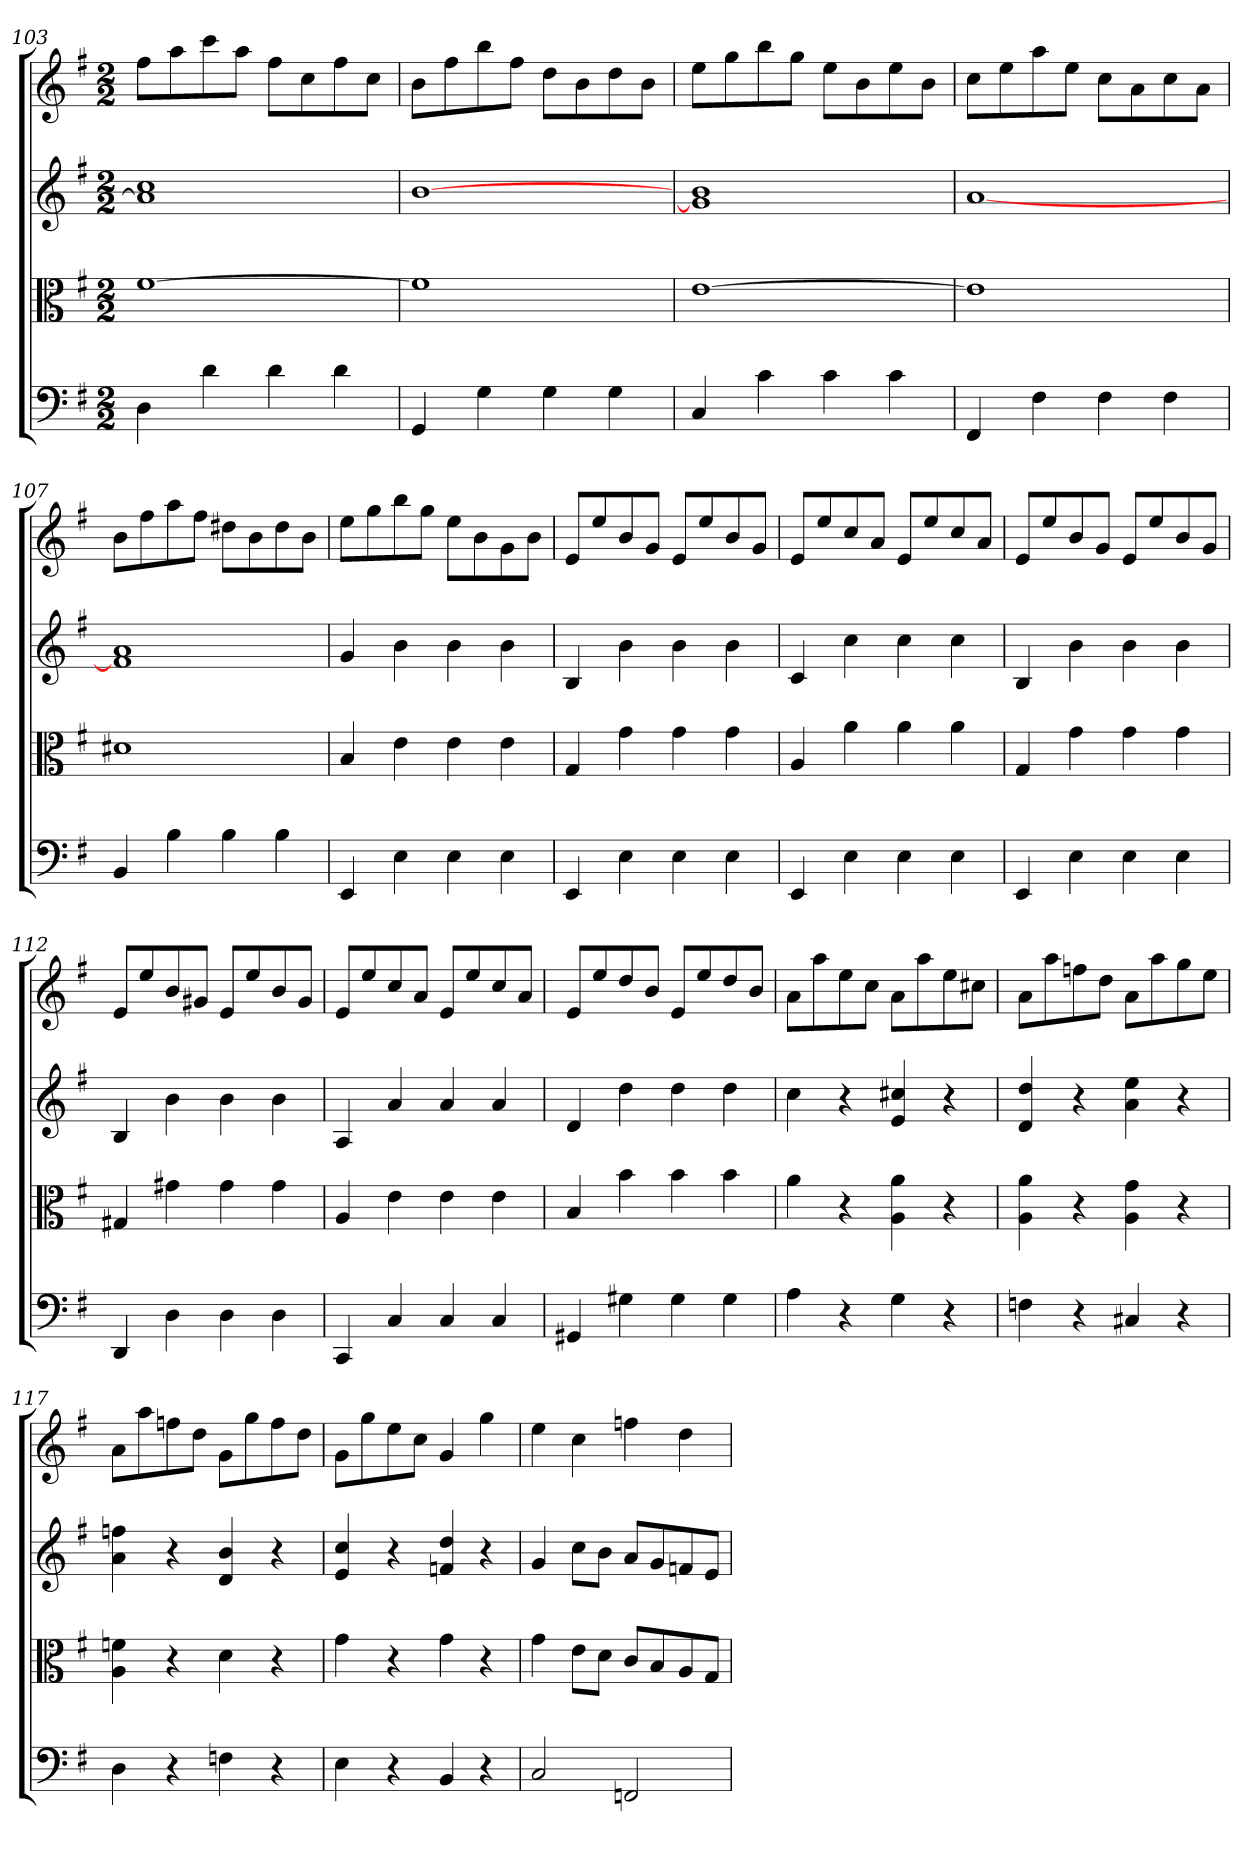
**kern	**kern	**kern	**kern
*part4	*part3	*part2	*part1
*staff4	*staff3	*staff2	*staff1
*clefF4	*clefC3	*	*
*k[f#]	*k[f#]	*k[f#]	*k[f#]
*G:	*G:	*G:	*G:
*M2/2	*M2/2	*M2/2	*M2/2
=103	=103	=103	=103
4D	[1f#	1a] 1cc	8ff#L
.	.	.	8aa
4d	.	.	8ccc
.	.	.	8aaJ
4d	.	.	8ff#L
.	.	.	8cc
4d	.	.	8ff#
.	.	.	8ccJ
=104	=104	=104	=104
4GG	1f#]	[1b	8bL
.	.	.	8ff#
4G	.	.	8bb
.	.	.	8ff#J
4G	.	.	8ddL
.	.	.	8b
4G	.	.	8dd
.	.	.	8bJ
=105	=105	=105	=105
4C	[1e	1g] 1b	8eeL
.	.	.	8gg
4c	.	.	8bb
.	.	.	8ggJ
4c	.	.	8eeL
.	.	.	8b
4c	.	.	8ee
.	.	.	8bJ
=106	=106	=106	=106
4FF#	1e]	[1a	8ccL
.	.	.	8ee
4F#	.	.	8aa
.	.	.	8eeJ
4F#	.	.	8ccL
.	.	.	8a
4F#	.	.	8cc
.	.	.	8aJ
=107	=107	=107	=107
4BB	1d#X	1f#] 1a	8bL
.	.	.	8ff#
4B	.	.	8aa
.	.	.	8ff#J
4B	.	.	8dd#XL
.	.	.	8b
4B	.	.	8dd#
.	.	.	8bJ
=108	=108	=108	=108
4EE	4B	4g	8eeL
.	.	.	8gg
4E	4e	4b	8bb
.	.	.	8ggJ
4E	4e	4b	8eeL
.	.	.	8b
4E	4e	4b	8g
.	.	.	8bJ
=109	=109	=109	=109
4EE	4G	4B	8eL
.	.	.	8ee
4E	4g	4b	8b
.	.	.	8gJ
4E	4g	4b	8eL
.	.	.	8ee
4E	4g	4b	8b
.	.	.	8gJ
=110	=110	=110	=110
4EE	4A	4c	8eL
.	.	.	8ee
4E	4a	4cc	8cc
.	.	.	8aJ
4E	4a	4cc	8eL
.	.	.	8ee
4E	4a	4cc	8cc
.	.	.	8aJ
=111	=111	=111	=111
4EE	4G	4B	8eL
.	.	.	8ee
4E	4g	4b	8b
.	.	.	8gJ
4E	4g	4b	8eL
.	.	.	8ee
4E	4g	4b	8b
.	.	.	8gJ
=112	=112	=112	=112
4DD	4G#X	4B	8eL
.	.	.	8ee
4D	4g#X	4b	8b
.	.	.	8g#XJ
4D	4g#	4b	8eL
.	.	.	8ee
4D	4g#	4b	8b
.	.	.	8g#J
=113	=113	=113	=113
4CC	4A	4A	8eL
.	.	.	8ee
4C	4e	4a	8cc
.	.	.	8aJ
4C	4e	4a	8eL
.	.	.	8ee
4C	4e	4a	8cc
.	.	.	8aJ
=114	=114	=114	=114
4GG#X	4B	4d	8eL
.	.	.	8ee
4G#X	4b	4dd	8dd
.	.	.	8bJ
4G#	4b	4dd	8eL
.	.	.	8ee
4G#	4b	4dd	8dd
.	.	.	8bJ
=115	=115	=115	=115
4A	4a	4cc	8aL
.	.	.	8aa
4r	4r	4r	8ee
.	.	.	8ccJ
4G	4A 4a	4e 4cc#X	8aL
.	.	.	8aa
4r	4r	4r	8ee
.	.	.	8cc#XJ
=116	=116	=116	=116
4Fn	4A 4a	4d 4dd	8aL
.	.	.	8aa
4r	4r	4r	8ffn
.	.	.	8ddJ
4C#X	4A 4g	4a 4ee	8aL
.	.	.	8aa
4r	4r	4r	8gg
.	.	.	8eeJ
=117	=117	=117	=117
4D	4A 4fn	4a 4ffn	8aL
.	.	.	8aa
4r	4r	4r	8ffn
.	.	.	8ddJ
4Fn	4d	4d 4b	8gL
.	.	.	8gg
4r	4r	4r	8ff
.	.	.	8ddJ
=118	=118	=118	=118
4E	4g	4e 4cc	8gL
.	.	.	8gg
4r	4r	4r	8ee
.	.	.	8ccJ
4BB	4g	4fn 4dd	4g
4r	4r	4r	4gg
=119	=119	=119	=119
2C	4g	4g	4ee
.	8e\L	8ccL	4cc
.	8d\J	8bJ	.
2FFn	8c/L	8aL	4ffn
.	8B/	8g	.
.	8A/	8fn	4dd
.	8G/J	8eJ	.
=	=	=	=
*-	*-	*-	*-
